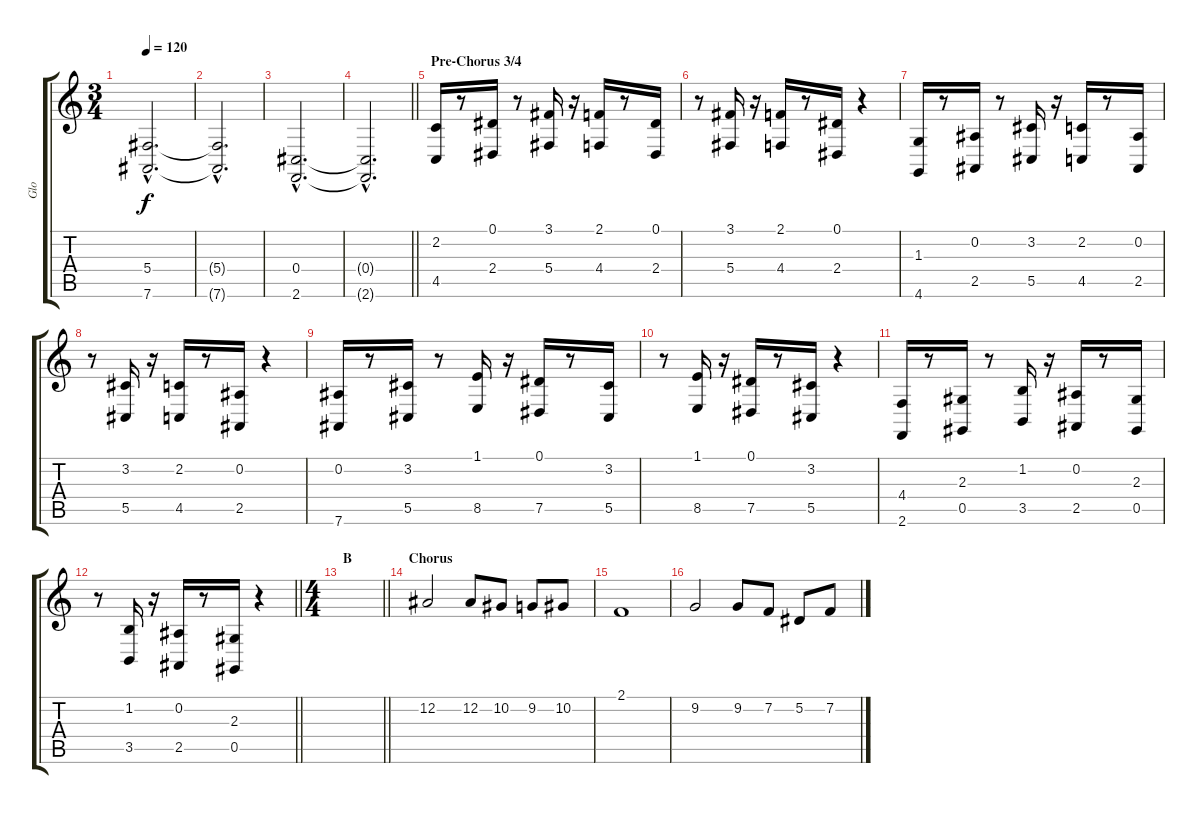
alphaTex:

\track ("Glo" "Glo") {instrument viola}
\staff {score tabs}
\tuning (Eb4 Bb3 Gb3 Db3 Ab2 Eb2) {hide}
\ts (3 4)
\tempo 120
\clef g2
\ks c
(5.4{hac} 7.6{hac}).2{d dy f} |
(5.4{hac t} 7.6{hac t}).2{d} |
(0.4{hac} 2.6{hac}).2{d} |
\barLineRight lightlight
(0.4{hac t} 2.6{hac t}).2{d} |
\section ("" "Pre-Chorus 3/4")
(2.2 4.5).16{volume 16} r.8 (0.1 2.4).16 r.8 (3.1 5.4).16 r.16 (2.1 4.4).16 r.8 (0.1 2.4).16 |
r.8 (3.1 5.4).16 r.16 (2.1 4.4).16 r.8 (0.1 2.4).16 r.4 |
(1.3 4.6).16 r.8 (0.2 2.5).16 r.8 (3.2 5.5).16 r.16 (2.2 4.5).16 r.8 (0.2 2.5).16 |
r.8 (3.2 5.5).16 r.16 (2.2 4.5).16 r.8 (0.2 2.5).16 r.4 |
(0.2 7.6).16 r.8 (3.2 5.5).16 r.8 (1.1 8.5).16 r.16 (0.1 7.5).16 r.8 (3.2 5.5).16 |
r.8 (1.1 8.5).16 r.16 (0.1 7.5).16 r.8 (3.2 5.5).16 r.4 |
(4.4 2.6).16 r.8 (2.3 0.5).16 r.8 (1.2 3.5).16 r.16 (0.2 2.5).16 r.8 (2.3 0.5).16 |
\barLineRight lightlight
r.8 (1.2 3.5).16 r.16 (0.2 2.5).16 r.8 (2.3 0.5).16 r.4 |
\ts (4 4)
\section ("" "B")
\barLineRight lightlight
|
\section ("" "Chorus")
12.2.2{instrument viola} 12.2.8 10.2.8 9.2.8 10.2.8 |
2.1.1 |
9.2.2 9.2.8 7.2.8 5.2.8 7.2.8
